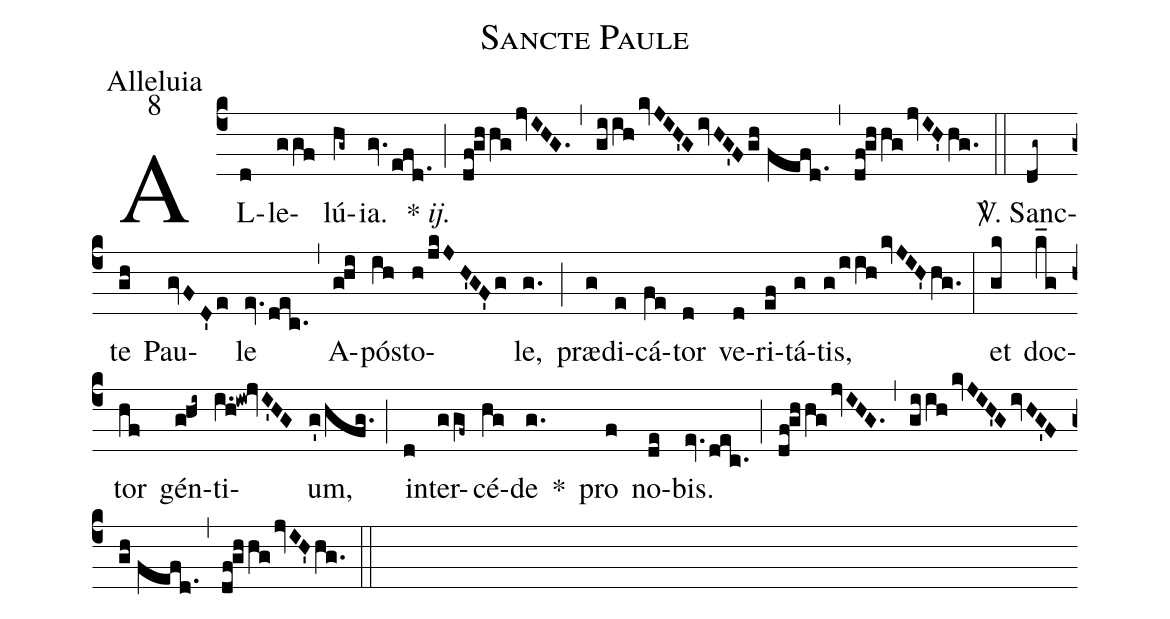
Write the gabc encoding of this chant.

name:Sancte Paule;
office-part:Alleluia;
mode:8;
%%
(c4) AL(d)le(ggf)lú(hg~)ia.(gv./efd.1) {*} <i>ij.</i>(;) (df!ghhg/jvIHG.) (,) (giih/kvJIH'GivHG'Fgh//fefd.) (,) (df!ghhg/jvIH'hg.) (::)
<sp>V/</sp>. Sanc(dg~)te(gh) Pau(gvFD'e)le(ev.dec.) (,) A(g!hi)pós(ih)to(h/jkJH'GF'g)le,(g.) (;) præ(g)di(e)cá(fe)tor(d) ve(d)ri(ef)tá(g)tis,(g/iih/kvJIH'hg.) (:)
et(gk) doc(k_g)tor(hf) gén(g!hi~)ti(i.h!iw!jvI'HG)um,(g'/hfg.) (;) in(d)ter(ggf~)cé(hg)de(g.) *() pro(f) no(de)bis.(ev.dec.) (;) (df!ghhg/jvIHG.) (,) (giih/kvJIH'GivHG'Fgh//fefd.) (,) (df!ghhg/jvIH'hg.) (::)
